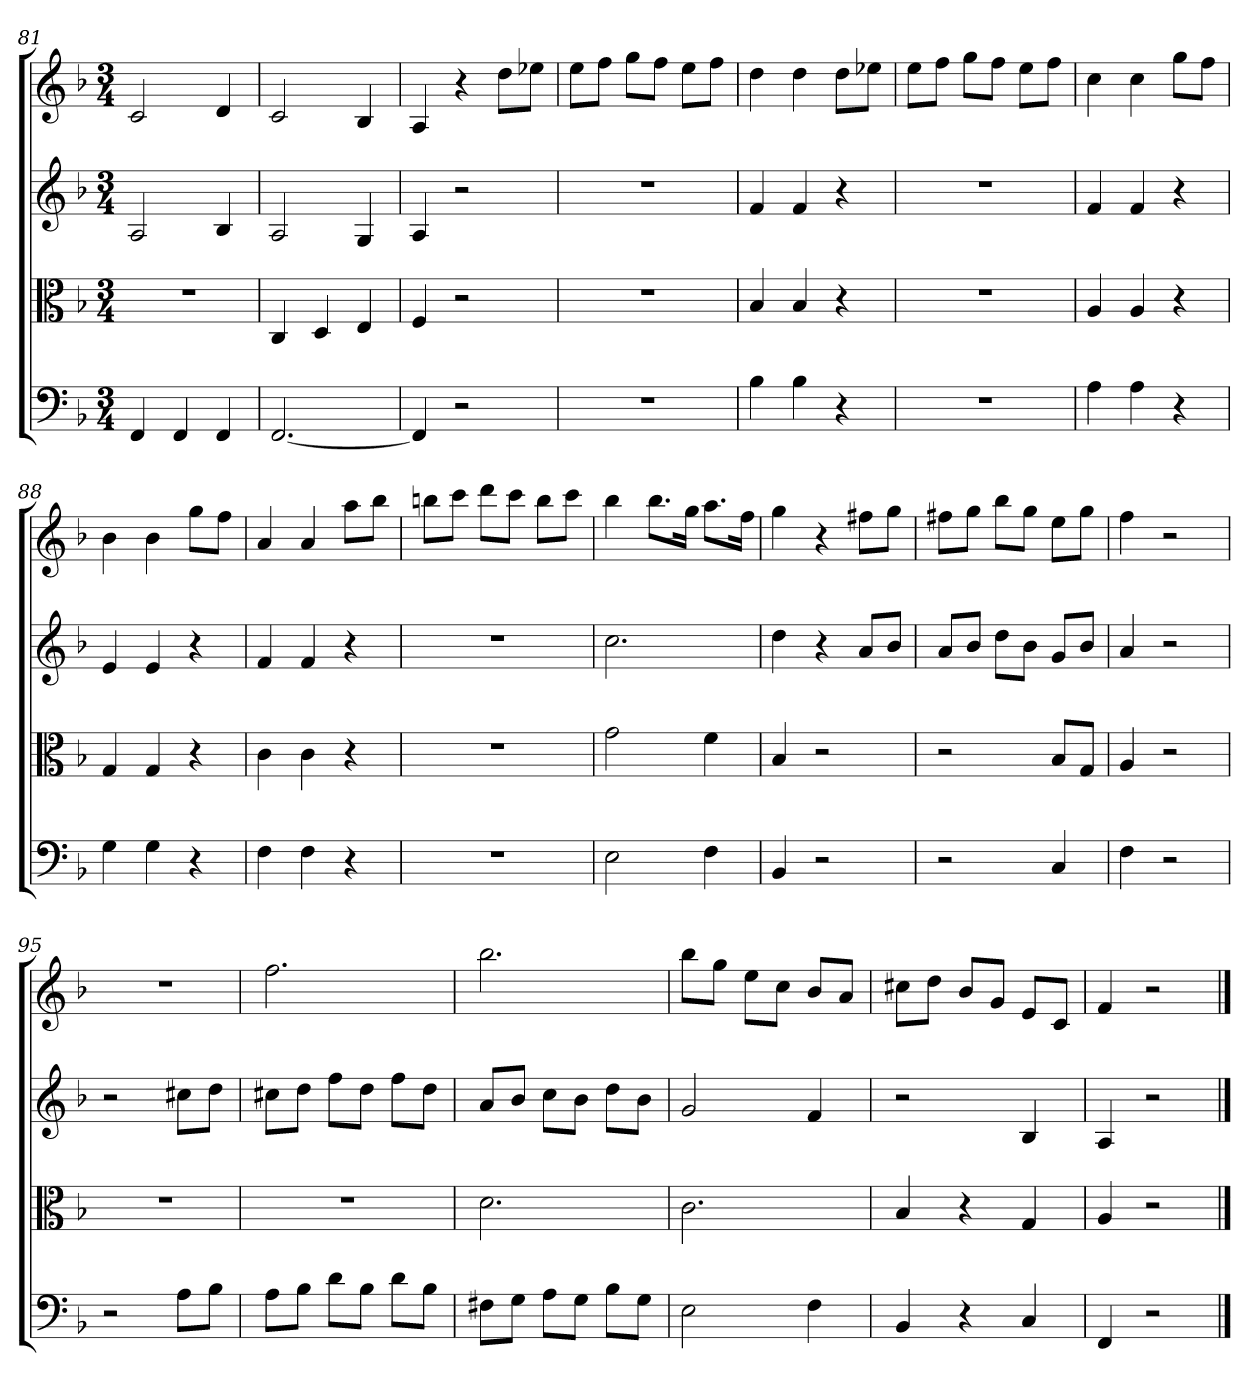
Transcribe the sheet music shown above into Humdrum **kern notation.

**kern	**kern	**kern	**kern
*part4	*part3	*part2	*part1
*staff4	*staff3	*staff2	*staff1
*clefF4	*clefC3	*clefG2	*clefG2
*k[b-]	*k[b-]	*k[b-]	*k[b-]
*F:	*F:	*F:	*F:
*M3/4	*M3/4	*M3/4	*M3/4
=81	=81	=81	=81
4FF	2.r	2A	2c
4FF	.	.	.
4FF	.	4B-	4d
=82	=82	=82	=82
[2.FF	4C	2A	2c
.	4D	.	.
.	4E	4G	4B-
=83	=83	=83	=83
4FF]	4F	4A	4A
2r	2r	2r	4r
.	.	.	8dd\L
.	.	.	8ee-X\J
=84	=84	=84	=84
2.r	2.r	2.r	8ee\L
.	.	.	8ff\J
.	.	.	8gg\L
.	.	.	8ff\J
.	.	.	8ee\L
.	.	.	8ff\J
=85	=85	=85	=85
4B-	4B-	4f	4dd
4B-	4B-	4f	4dd
4r	4r	4r	8dd\L
.	.	.	8ee-X\J
=86	=86	=86	=86
2.r	2.r	2.r	8ee\L
.	.	.	8ff\J
.	.	.	8gg\L
.	.	.	8ff\J
.	.	.	8ee\L
.	.	.	8ff\J
=87	=87	=87	=87
4A	4A	4f	4cc
4A	4A	4f	4cc
4r	4r	4r	8gg\L
.	.	.	8ff\J
=88	=88	=88	=88
4G	4G	4e	4b-
4G	4G	4e	4b-
4r	4r	4r	8gg\L
.	.	.	8ff\J
=89	=89	=89	=89
4F	4c	4f	4a
4F	4c	4f	4a
4r	4r	4r	8aa\L
.	.	.	8bb-\J
=90	=90	=90	=90
2.r	2.r	2.r	8bbn\L
.	.	.	8ccc\J
.	.	.	8ddd\L
.	.	.	8ccc\J
.	.	.	8bb\L
.	.	.	8ccc\J
=91	=91	=91	=91
2E	2g	2.cc	4bb-
.	.	.	8.bb-\L
.	.	.	16gg\Jk
4F	4f	.	8.aa\L
.	.	.	16ff\Jk
=92	=92	=92	=92
4BB-	4B-	4dd	4gg
2r	2r	4r	4r
.	.	8a/L	8ff#X\L
.	.	8b-/J	8gg\J
=93	=93	=93	=93
2r	2r	8a/L	8ff#X\L
.	.	8b-/J	8gg\J
.	.	8dd\L	8bb-\L
.	.	8b-\J	8gg\J
4C	8B-/L	8g/L	8ee\L
.	8G/J	8b-/J	8gg\J
=94	=94	=94	=94
4F	4A	4a	4ff
2r	2r	2r	2r
=95	=95	=95	=95
2r	2.r	2r	2.r
8A\L	.	8cc#X\L	.
8B-\J	.	8dd\J	.
=96	=96	=96	=96
8A\L	2.r	8cc#X\L	2.ff
8B-\J	.	8dd\J	.
8d\L	.	8ff\L	.
8B-\J	.	8dd\J	.
8d\L	.	8ff\L	.
8B-\J	.	8dd\J	.
=97	=97	=97	=97
8F#X\L	2.d	8a/L	2.bb-
8G\J	.	8b-/J	.
8A\L	.	8cc\L	.
8G\J	.	8b-\J	.
8B-\L	.	8dd\L	.
8G\J	.	8b-\J	.
=98	=98	=98	=98
2E	2.c	2g	8bb-\L
.	.	.	8gg\J
.	.	.	8ee\L
.	.	.	8cc\J
4F	.	4f	8b-/L
.	.	.	8a/J
=99	=99	=99	=99
4BB-	4B-	2r	8cc#X\L
.	.	.	8dd\J
4r	4r	.	8b-/L
.	.	.	8g/J
4C	4G	4B-	8e/L
.	.	.	8c/J
=100	=100	=100	=100
4FF	4A	4A	4f
2r	2r	2r	2r
==	==	==	==
*-	*-	*-	*-
